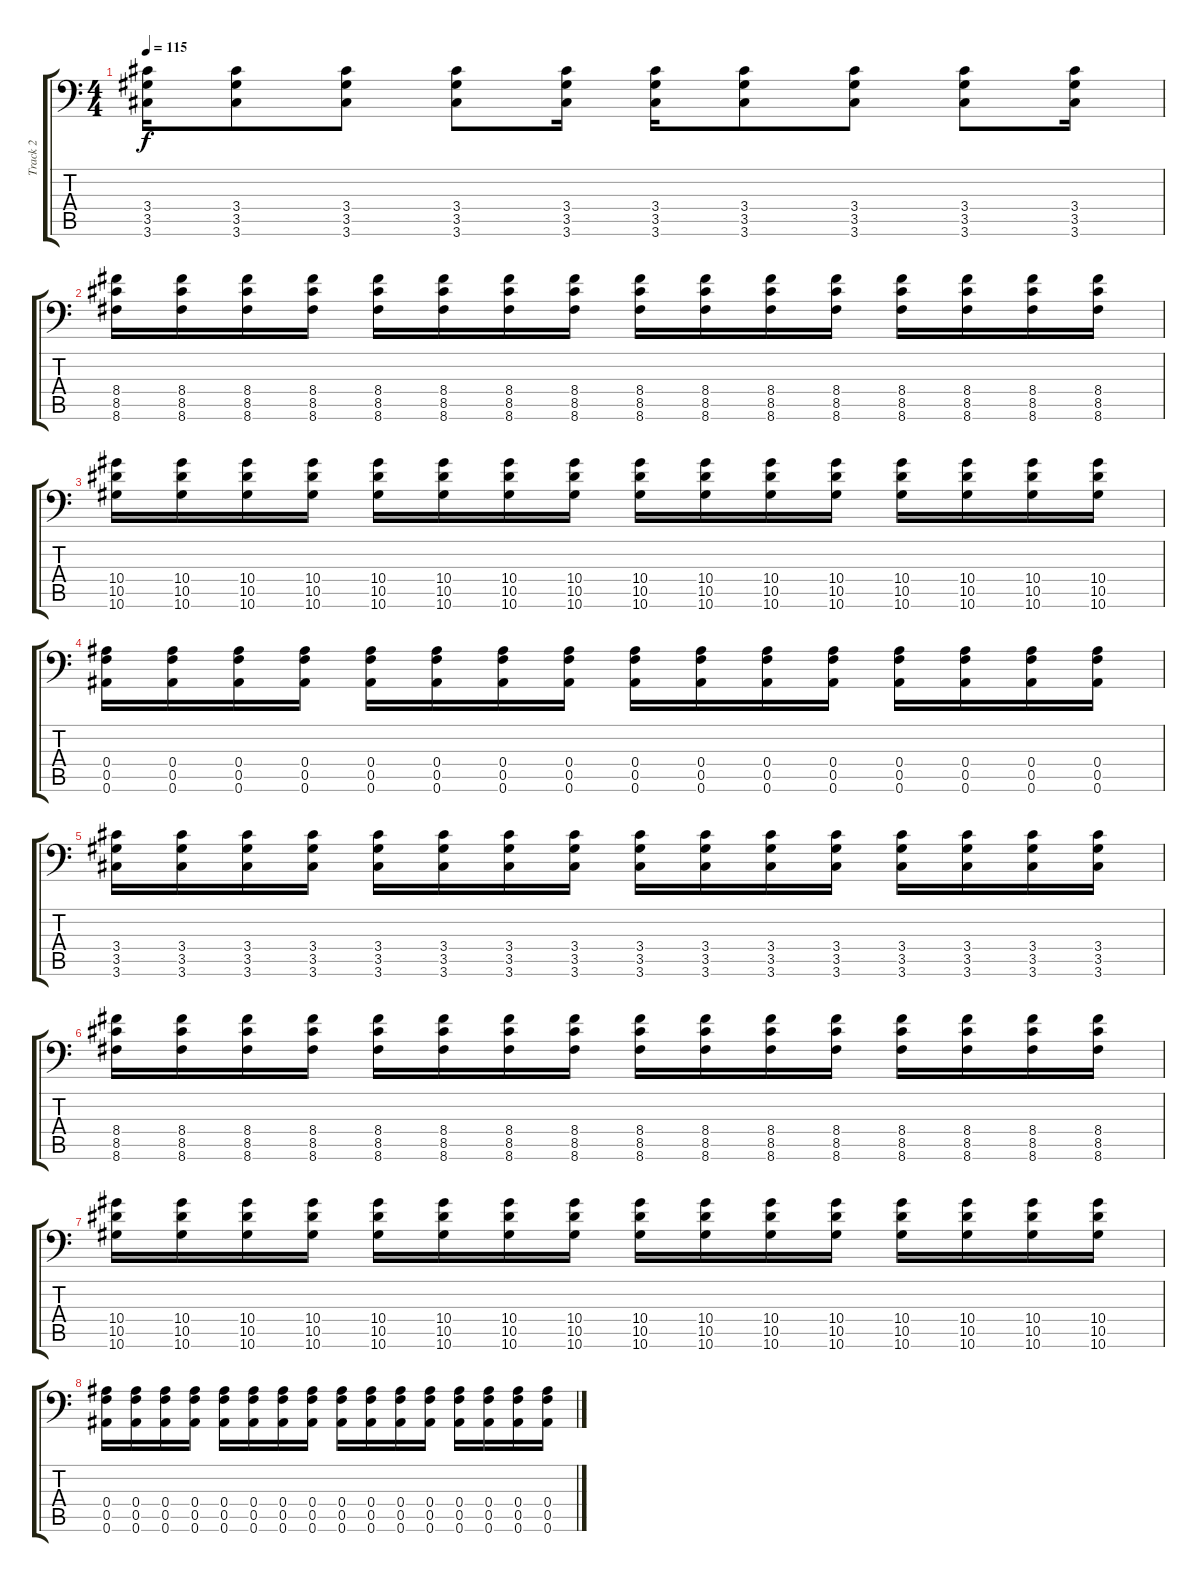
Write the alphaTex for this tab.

\track ("Track 2" "Track 2") {instrument distortionguitar}
\staff {score tabs}
\tuning (C4 G3 Eb3 Bb2 F2 Bb1) {hide}
\ts (4 4)
\tempo 115
\clef f4
\ks c
(3.4 3.5 3.6).16{dy f} (3.4 3.5 3.6).8 (3.4 3.5 3.6).8 (3.4 3.5 3.6).8 (3.4 3.5 3.6).16 (3.4 3.5 3.6).16 (3.4 3.5 3.6).8 (3.4 3.5 3.6).8 (3.4 3.5 3.6).8 (3.4 3.5 3.6).16 |
(8.4 8.5 8.6).16 (8.4 8.5 8.6).16 (8.4 8.5 8.6).16 (8.4 8.5 8.6).16 (8.4 8.5 8.6).16 (8.4 8.5 8.6).16 (8.4 8.5 8.6).16 (8.4 8.5 8.6).16 (8.4 8.5 8.6).16 (8.4 8.5 8.6).16 (8.4 8.5 8.6).16 (8.4 8.5 8.6).16 (8.4 8.5 8.6).16 (8.4 8.5 8.6).16 (8.4 8.5 8.6).16 (8.4 8.5 8.6).16 |
(10.4 10.5 10.6).16 (10.4 10.5 10.6).16 (10.4 10.5 10.6).16 (10.4 10.5 10.6).16 (10.4 10.5 10.6).16 (10.4 10.5 10.6).16 (10.4 10.5 10.6).16 (10.4 10.5 10.6).16 (10.4 10.5 10.6).16 (10.4 10.5 10.6).16 (10.4 10.5 10.6).16 (10.4 10.5 10.6).16 (10.4 10.5 10.6).16 (10.4 10.5 10.6).16 (10.4 10.5 10.6).16 (10.4 10.5 10.6).16 |
(0.4 0.5 0.6).16 (0.4 0.5 0.6).16 (0.4 0.5 0.6).16 (0.4 0.5 0.6).16 (0.4 0.5 0.6).16 (0.4 0.5 0.6).16 (0.4 0.5 0.6).16 (0.4 0.5 0.6).16 (0.4 0.5 0.6).16 (0.4 0.5 0.6).16 (0.4 0.5 0.6).16 (0.4 0.5 0.6).16 (0.4 0.5 0.6).16 (0.4 0.5 0.6).16 (0.4 0.5 0.6).16 (0.4 0.5 0.6).16 |
(3.4 3.5 3.6).16 (3.4 3.5 3.6).16 (3.4 3.5 3.6).16 (3.4 3.5 3.6).16 (3.4 3.5 3.6).16 (3.4 3.5 3.6).16 (3.4 3.5 3.6).16 (3.4 3.5 3.6).16 (3.4 3.5 3.6).16 (3.4 3.5 3.6).16 (3.4 3.5 3.6).16 (3.4 3.5 3.6).16 (3.4 3.5 3.6).16 (3.4 3.5 3.6).16 (3.4 3.5 3.6).16 (3.4 3.5 3.6).16 |
(8.4 8.5 8.6).16 (8.4 8.5 8.6).16 (8.4 8.5 8.6).16 (8.4 8.5 8.6).16 (8.4 8.5 8.6).16 (8.4 8.5 8.6).16 (8.4 8.5 8.6).16 (8.4 8.5 8.6).16 (8.4 8.5 8.6).16 (8.4 8.5 8.6).16 (8.4 8.5 8.6).16 (8.4 8.5 8.6).16 (8.4 8.5 8.6).16 (8.4 8.5 8.6).16 (8.4 8.5 8.6).16 (8.4 8.5 8.6).16 |
(10.4 10.5 10.6).16 (10.4 10.5 10.6).16 (10.4 10.5 10.6).16 (10.4 10.5 10.6).16 (10.4 10.5 10.6).16 (10.4 10.5 10.6).16 (10.4 10.5 10.6).16 (10.4 10.5 10.6).16 (10.4 10.5 10.6).16 (10.4 10.5 10.6).16 (10.4 10.5 10.6).16 (10.4 10.5 10.6).16 (10.4 10.5 10.6).16 (10.4 10.5 10.6).16 (10.4 10.5 10.6).16 (10.4 10.5 10.6).16 |
(0.4 0.5 0.6).16 (0.4 0.5 0.6).16 (0.4 0.5 0.6).16 (0.4 0.5 0.6).16 (0.4 0.5 0.6).16 (0.4 0.5 0.6).16 (0.4 0.5 0.6).16 (0.4 0.5 0.6).16 (0.4 0.5 0.6).16 (0.4 0.5 0.6).16 (0.4 0.5 0.6).16 (0.4 0.5 0.6).16 (0.4 0.5 0.6).16 (0.4 0.5 0.6).16 (0.4 0.5 0.6).16 (0.4 0.5 0.6).16
